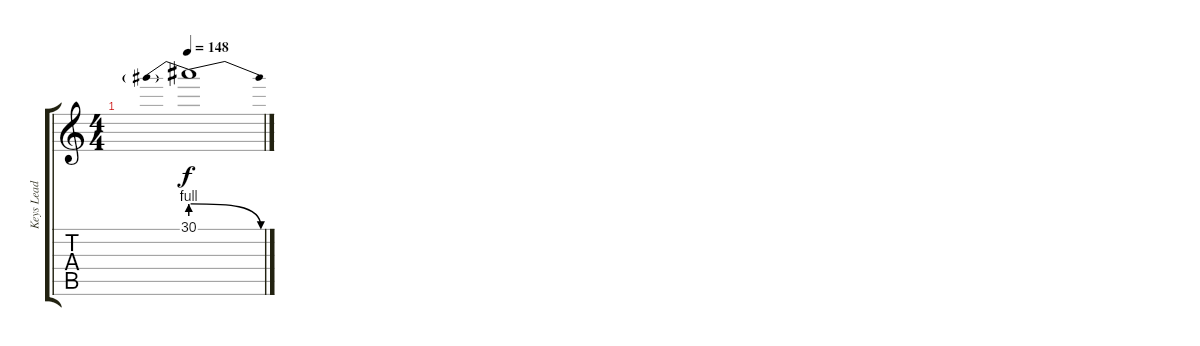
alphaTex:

\track ("Keys Lead" "Keys Lead") {instrument lead1square}
\staff {score tabs}
\tuning (D4 A3 F3 C3 G2 D2) {hide}
\ts (4 4)
\section ("" "")
\tempo 148
\clef g2
\ks c
30.1{be (prebendrelease 0 4 60 0)}.1{dy f}
